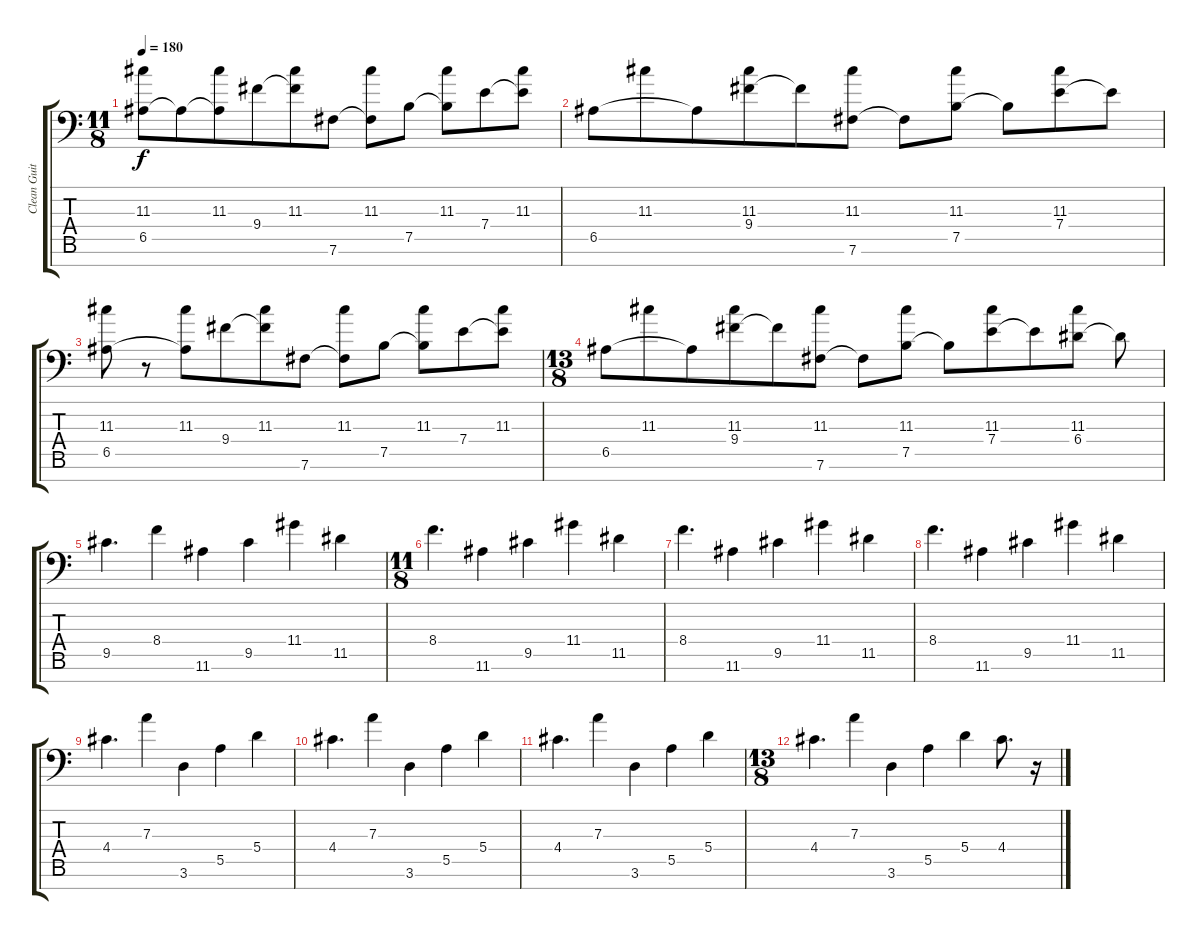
\track ("Clean Guitar 1" "Clean Guit") {instrument electricguitarjazz}
\staff {score tabs}
\tuning (B3 G3 D3 A2 E2 B1 E1) {hide}
\ts (11 8)
\tempo 180
\clef f4
\ks c
(11.3 6.5).8{dy f} 6.5{t}.8{beam merge} (11.3 6.5{t}).8 9.4.8{beam merge} (11.3 9.4{t}).8 7.6.8 (11.3 7.6{t}).8{beam merge} 7.5.8 (11.3 7.5{t}).8{beam merge} 7.4.8{beam merge} (11.3 7.4{t}).8 |
6.5.8 11.3.8{beam merge} 6.5{t}.8 (11.3 9.4).8{beam merge} 9.4{t}.8 (11.3 7.6).8 7.6{t}.8{beam merge} (11.3 7.5).8 7.5{t}.8{beam merge} (11.3 7.4).8{beam merge} 7.4{t}.8 |
(11.3 6.5).8 r.8{beam merge} (11.3 6.5{t}).8 9.4.8{beam merge} (11.3 9.4{t}).8 7.6.8 (11.3 7.6{t}).8{beam merge} 7.5.8 (11.3 7.5{t}).8{beam merge} 7.4.8{beam merge} (11.3 7.4{t}).8 |
\ts (13 8)
6.5.8 11.3.8{beam merge} 6.5{t}.8 (11.3 9.4).8{beam merge} 9.4{t}.8 (11.3 7.6).8 7.6{t}.8{beam merge} (11.3 7.5).8 7.5{t}.8{beam merge} (11.3 7.4).8{beam merge} 7.4{t}.8{beam merge} (11.3 6.4).8 6.4{t}.8 |
9.5.4{d} 8.4.4{beam merge} 11.6.4{beam merge} 9.5.4 11.4.4 11.5.4 |
\ts (11 8)
8.4.4{d} 11.6.4{beam merge} 9.5.4{beam merge} 11.4.4{beam merge} 11.5.4 |
8.4.4{d} 11.6.4{beam merge} 9.5.4{beam merge} 11.4.4{beam merge} 11.5.4 |
8.4.4{d} 11.6.4{beam merge} 9.5.4{beam merge} 11.4.4{beam merge} 11.5.4 |
4.4.4{d beam merge} 7.3.4 3.6.4{beam merge} 5.5.4 5.4.4 |
4.4.4{d beam merge} 7.3.4 3.6.4{beam merge} 5.5.4 5.4.4 |
4.4.4{d beam merge} 7.3.4 3.6.4{beam merge} 5.5.4 5.4.4 |
\ts (13 8)
4.4.4{d beam merge} 7.3.4 3.6.4{beam merge} 5.5.4 5.4.4 4.4.8{d} r.16
